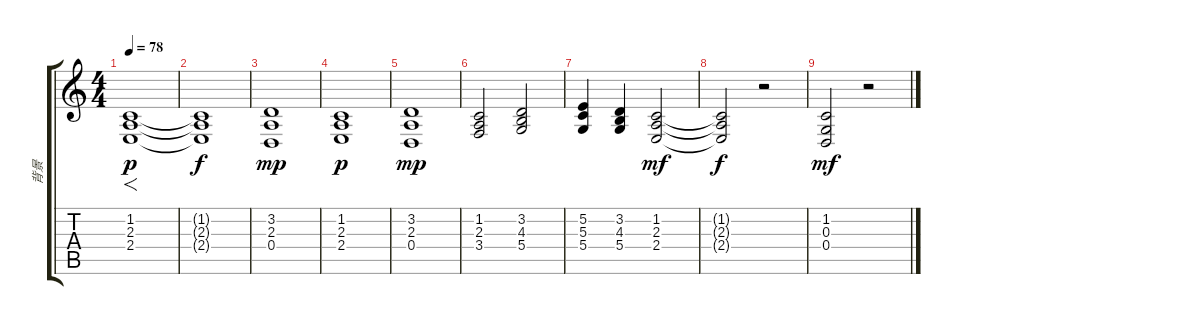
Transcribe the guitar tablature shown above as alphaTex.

\track ("背景" "背景") {instrument tremolostrings}
\staff {score tabs}
\tuning (E4 B3 G3 D3 A2 E2) {hide}
\ts (4 4)
\tempo 78
\clef g2
\ks c
(1.2 2.3 2.4).1{f dy p instrument tremolostrings} |
(1.2{t} 2.3{t} 2.4{t}).1{dy f} |
(3.2 2.3 0.4).1{dy mp} |
(1.2 2.3 2.4).1{dy p} |
(3.2 2.3 0.4).1{dy mp} |
(1.2 2.3 3.4).2 (3.2 4.3 5.4).2 |
(5.2 5.3 5.4).4 (3.2 4.3 5.4).4 (1.2 2.3 2.4).2{dy mf} |
(1.2{t} 2.3{t} 2.4{t}).2{dy f} r.2 |
(1.2 0.3 0.4).2{dy mf} r.2
